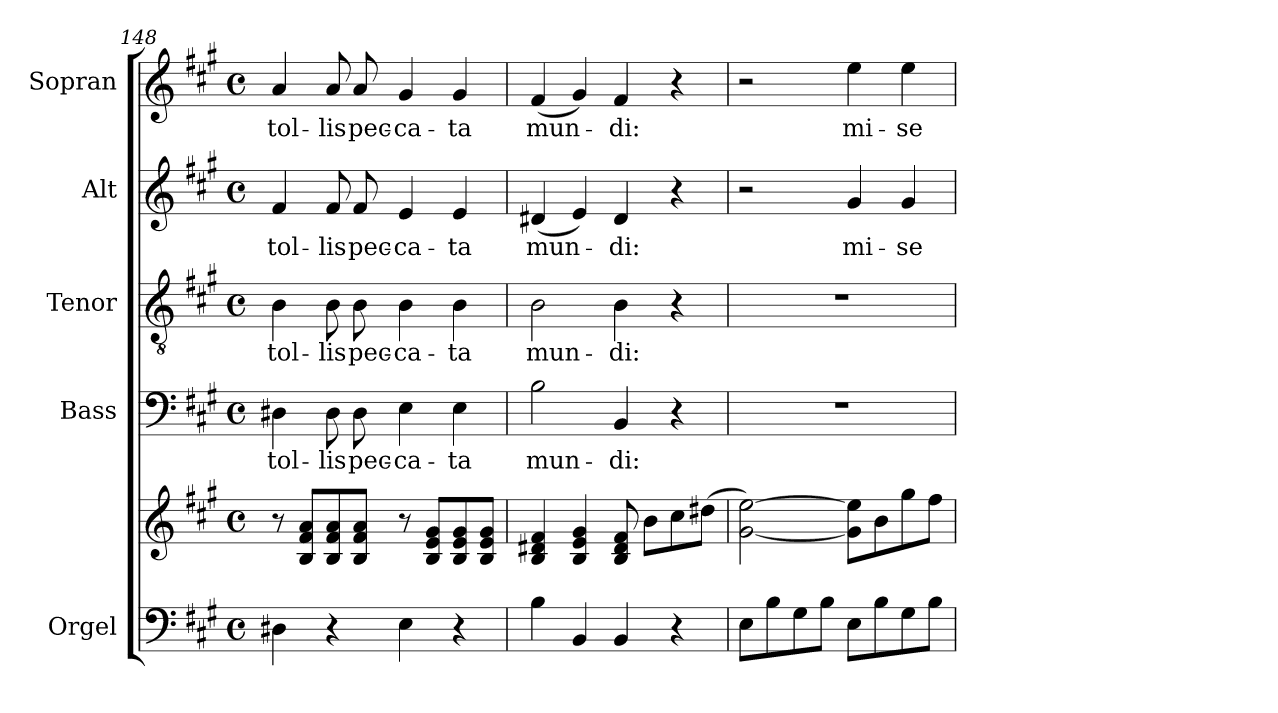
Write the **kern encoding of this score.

**kern	**kern	**kern	**text	**kern	**text	**kern	**text	**kern	**text
*part5	*part5	*part4	*part4	*part3	*part3	*part2	*part2	*part1	*part1
*staff6	*staff5	*staff4	*staff4	*staff3	*staff3	*staff2	*staff2	*staff1	*staff1
*I"Orgel	*	*I"Bass	*	*I"Tenor	*	*I"Alt	*	*I"Sopran	*
*I'Org.	*	*I'B.	*	*I'T.	*	*I'A.	*	*I'S.	*
*clefF4	*clefG2	*clefF4	*	*clefGv2	*	*clefG2	*	*clefG2	*
*k[f#c#g#]	*k[f#c#g#]	*k[f#c#g#]	*	*k[f#c#g#]	*	*k[f#c#g#]	*	*k[f#c#g#]	*
*A:	*A:	*A:	*	*A:	*	*A:	*	*A:	*
*M4/4	*M4/4	*M4/4	*	*M4/4	*	*M4/4	*	*M4/4	*
*met(c)	*met(c)	*met(c)	*	*met(c)	*	*met(c)	*	*met(c)	*
=148	=148	=148	=148	=148	=148	=148	=148	=148	=148
!	!	!	!LO:LY:b	!	!LO:LY:b	!	!LO:LY:b	!	!LO:LY:b
4D#X\	8r	4D#X\	tol-	4B\	tol-	4f#/	tol-	4a/	tol-
.	8B/ 8f#/ 8a/L	.	.	.	.	.	.	.	.
!	!	!	!LO:LY:b	!	!LO:LY:b	!	!LO:LY:b	!	!LO:LY:b
4r	8B/ 8f#/ 8a/	8D#\	-lis	8B\	-lis	8f#/	-lis	8a/	-lis
!	!	!	!LO:LY:b	!	!LO:LY:b	!	!LO:LY:b	!	!LO:LY:b
.	8B/ 8f#/ 8a/J	8D#\	pec-	8B\	pec-	8f#/	pec-	8a/	pec-
!	!	!	!LO:LY:b	!	!LO:LY:b	!	!LO:LY:b	!	!LO:LY:b
4E\	8r	4E\	-ca-	4B\	-ca-	4e/	-ca-	4g#/	-ca-
.	8B/ 8e/ 8g#/L	.	.	.	.	.	.	.	.
!	!	!	!LO:LY:b	!	!LO:LY:b	!	!LO:LY:b	!	!LO:LY:b
4r	8B/ 8e/ 8g#/	4E\	-ta	4B\	-ta	4e/	-ta	4g#/	-ta
.	8B/ 8e/ 8g#/J	.	.	.	.	.	.	.	.
!!LO:PB:g=z
=149	=149	=149	=149	=149	=149	=149	=149	=149	=149
!	!	!	!LO:LY:b	!	!LO:LY:b	!	!LO:LY:b	!	!LO:LY:b
4B\	4B/ 4d#X/ 4f#/	2B\	mun-	2B\	mun-	(<4d#X/	mun-	(<4f#/	mun-
4BB/	4B/ 4e/ 4g#/	.	.	.	.	4e/)	.	4g#/)	.
!	!	!	!LO:LY:b	!	!LO:LY:b	!	!LO:LY:b	!	!LO:LY:b
4BB/	8B/ 8d#/ 8f#/	4BB/	-di:	4B\	-di:	4d#/	-di:	4f#/	-di:
.	8b\L	.	.	.	.	.	.	.	.
4r	8cc#\	4r	.	4r	.	4r	.	4r	.
.	(>8dd#X\J	.	.	.	.	.	.	.	.
=150	=150	=150	=150	=150	=150	=150	=150	=150	=150
8E\L	[2g#\ [2ee\)	1r	.	1r	.	2r	.	2r	.
8B\	.	.	.	.	.	.	.	.	.
8G#\	.	.	.	.	.	.	.	.	.
8B\J	.	.	.	.	.	.	.	.	.
!	!	!	!	!	!	!	!LO:LY:b	!	!LO:LY:b
8E\L	8g#\] 8ee\]L	.	.	.	.	4g#/	mi-	4ee\	mi-
8B\	8b\	.	.	.	.	.	.	.	.
!	!	!	!	!	!	!	!LO:LY:b	!	!LO:LY:b
8G#\	8gg#\	.	.	.	.	4g#/	-se-	4ee\	-se-
8B\J	8ff#\J	.	.	.	.	.	.	.	.
=	=	=	=	=	=	=	=	=	=
*-	*-	*-	*-	*-	*-	*-	*-	*-	*-
